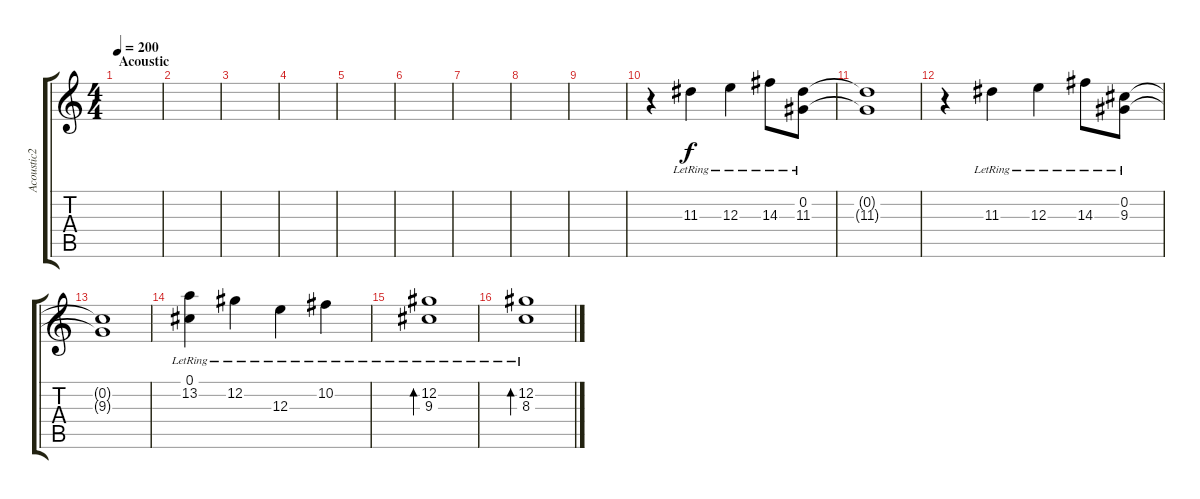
\track ("Acoustic2" "Acoustic2") {instrument acousticguitarsteel}
\staff {score tabs}
\tuning (Db4 Ab3 E3 B2 Gb2 Db2) {hide}
\ts (4 4)
\section ("" "Acoustic")
\tempo 200
\clef g2
\ks c
|
|
|
|
|
|
|
|
|
r.4 11.3{lr}.4 12.3{lr}.4 14.3{lr}.8 (0.2{lr} 11.3{lr}).8 |
(0.2{t} 11.3{t}).1 |
r.4 11.3{lr}.4 12.3{lr}.4 14.3{lr}.8 (0.2{lr} 9.3{lr}).8 |
(0.2{t} 9.3{t}).1 |
(0.1{lr} 13.2{lr}).4 12.2{lr}.4 12.3{lr}.4 10.2{lr}.4 |
(12.2{lr} 9.3{lr}).1{bd 240} |
(12.2{lr} 8.3{lr}).1{bd 240}
